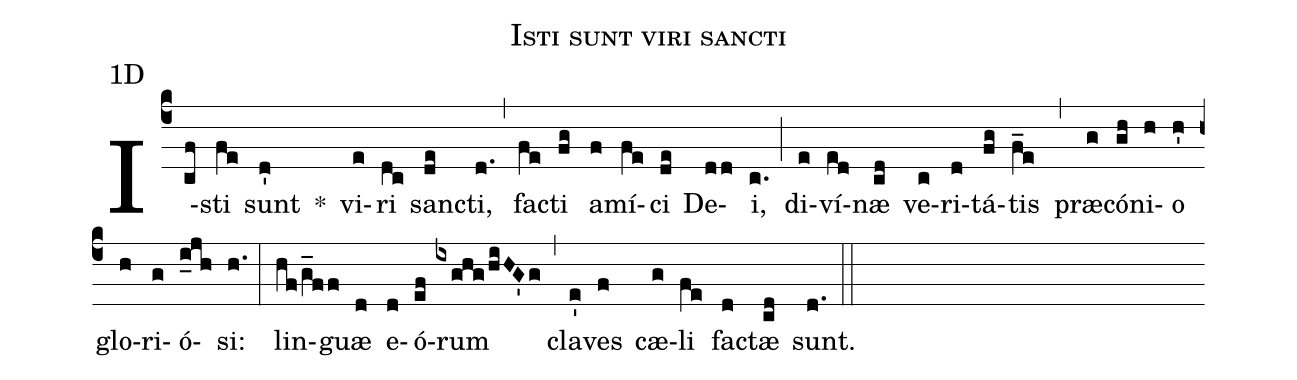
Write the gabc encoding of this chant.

name:Isti sunt viri sancti;
office-part:Antiphona;
mode:1;
annotation:1D;
%%
(c4) I(cf)sti(fe) sunt(d') *() vi(e)ri(dc) san(de)cti,(d.) (,) fa(fe)cti(fg) a(f)mí(fe)ci(de) De(dd)i,(c.) (;) di(e)ví(ed)næ(cd) ve(c)ri(d)tá(fg)tis(f_e) (,) præ(g)có(gh)ni(h)o(h') glo(h)ri(g)ó(i_jh)si:(h.) (:) lin(hf/g_ff)guæ(d) e(d)ó(ef)rum(ixghg/hiHG'g) (,) cla(e')ves(f) cæ(g)li(fe) fa(d)ctæ(cd) sunt.(d.) (::)
